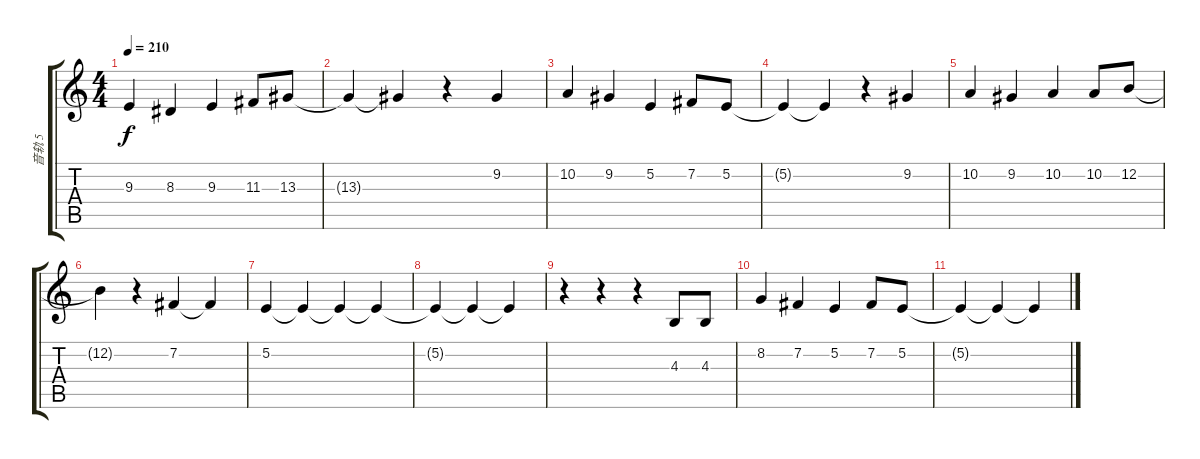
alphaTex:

\track ("音轨 5" "音轨 5") {instrument voiceoohs}
\staff {score tabs}
\tuning (E4 B3 G3 D3 A2 E2) {hide}
\ts (4 4)
\tempo 210
\clef g2
\ks c
9.3.4{dy f} 8.3.4 9.3.4 11.3.8 13.3.8 |
13.3{t}.4 13.3{t}.4 r.4 9.2.4 |
10.2.4 9.2.4 5.2.4 7.2.8 5.2.8 |
5.2{t}.4 5.2{t}.4 r.4 9.2.4 |
10.2.4 9.2.4 10.2.4 10.2.8 12.2.8 |
12.2{t}.4 r.4 7.2.4 7.2{t}.4 |
5.2.4 5.2{t}.4 5.2{t}.4 5.2{t}.4 |
5.2{t}.4 5.2{t}.4 5.2{t}.4 |
r.4 r.4 r.4 4.3.8 4.3.8 |
8.2.4 7.2.4 5.2.4 7.2.8 5.2.8 |
5.2{t}.4 5.2{t}.4 5.2{t}.4
